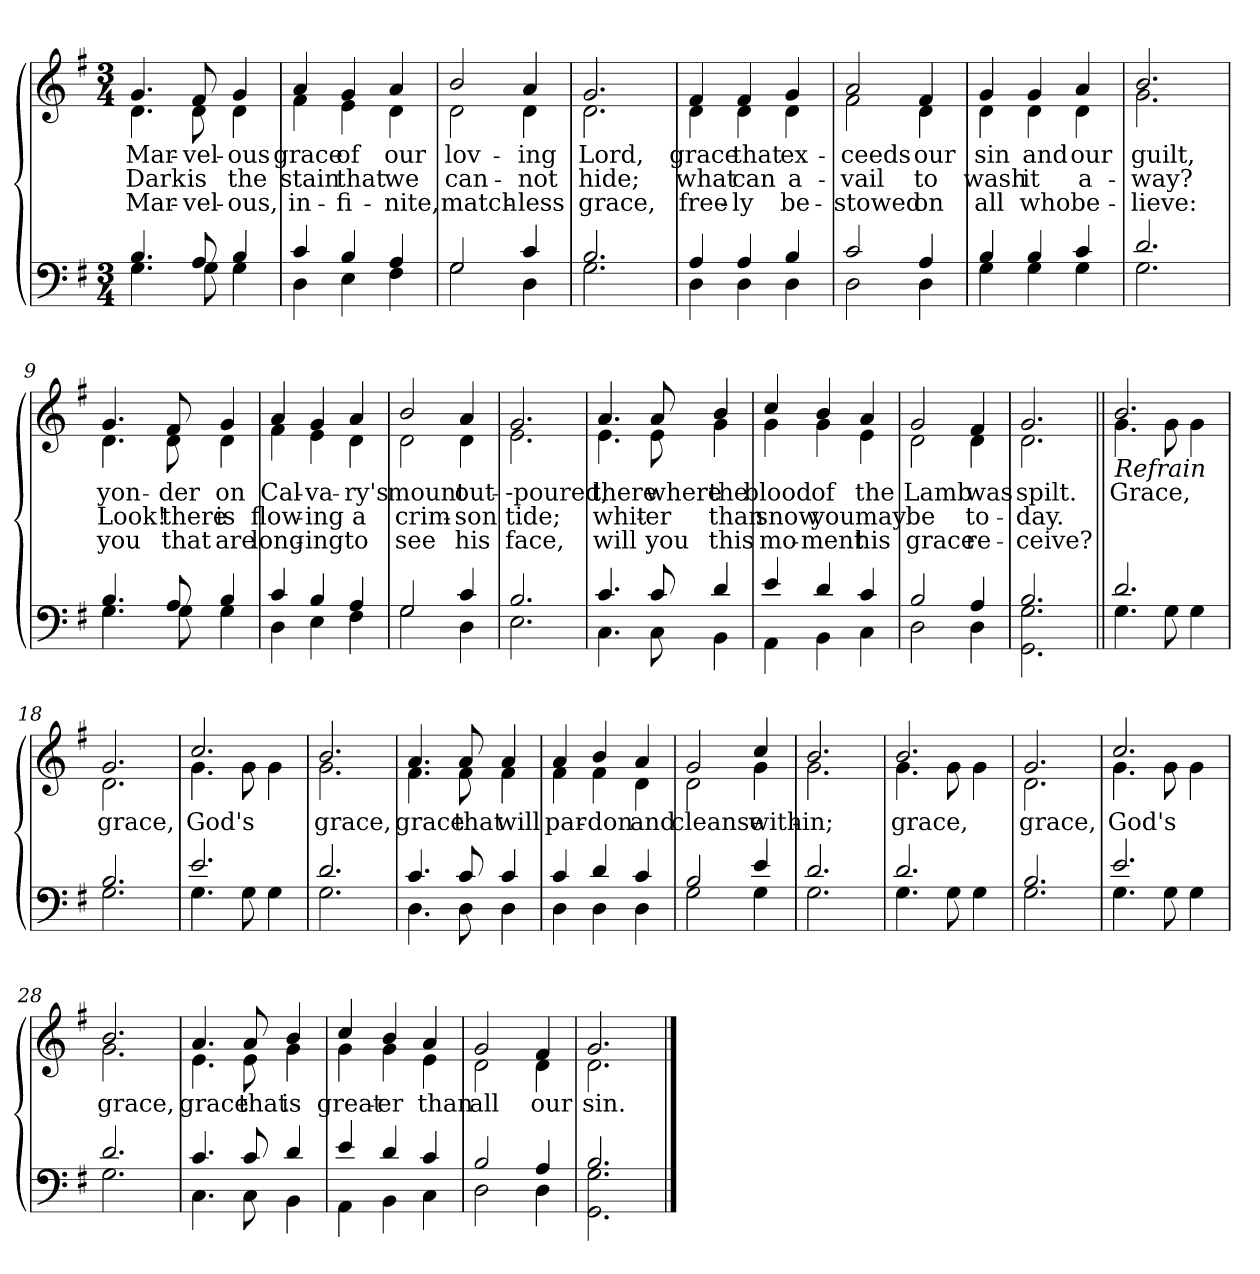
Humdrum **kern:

**kern	**kern	**text	**text	**text
*part2	*part1	*part1	*part1	*part1
*staff2	*staff1	*staff1	*staff1	*staff1
*clefF4	*clefG2	*	*	*
*k[f#]	*k[f#]	*	*	*
*M3/4	*M3/4	*	*	*
=1	=1	=1	=1	=1
*^	*	*	*	*
!	!	!LO:TX:b:i:t=Verse	!	!	!
!	!	!	!LO:LY:b	!LO:LY:b	!LO:LY:b
*	*	*^	*	*	*
4.B/	4.G\	4.g/	4.d\	Mar-	Dark	Mar-
!	!	!	!	!LO:LY:b	!LO:LY:b	!LO:LY:b
8A/	8G\	8f#/	8d\	-vel-	is	-vel-
!	!	!	!	!LO:LY:b	!LO:LY:b	!LO:LY:b
4B/	4G\	4g/	4d\	-ous	the	-ous,
=2	=2	=2	=2	=2	=2	=2
!	!	!	!	!LO:LY:b	!LO:LY:b	!LO:LY:b
4c/	4D\	4a/	4f#\	grace	stain	in-
!	!	!	!	!LO:LY:b	!LO:LY:b	!LO:LY:b
4B/	4E\	4g/	4e\	of	that	-fi-
!	!	!	!	!LO:LY:b	!LO:LY:b	!LO:LY:b
4A/	4F#\	4a/	4d\	our	we	-nite,
=3	=3	=3	=3	=3	=3	=3
!	!	!	!	!LO:LY:b	!LO:LY:b	!LO:LY:b
2G/	2G\	2b/	2d\	lov-	can-	match-
!	!	!	!	!LO:LY:b	!LO:LY:b	!LO:LY:b
4c/	4D\	4a/	4d\	-ing	-not	-less
=4	=4	=4	=4	=4	=4	=4
!	!	!	!	!LO:LY:b	!LO:LY:b	!LO:LY:b
2.B/	2.G\	2.g/	2.d\	Lord,	hide;	grace,
!!LO:LB:g=z	!!
=5	=5	=5	=5	=5	=5	=5
!	!	!	!	!LO:LY:b	!LO:LY:b	!LO:LY:b
4A/	4D\	4f#/	4d\	grace	what	free-
!	!	!	!	!LO:LY:b	!LO:LY:b	!LO:LY:b
4A/	4D\	4f#/	4d\	that	can	-ly
!	!	!	!	!LO:LY:b	!LO:LY:b	!LO:LY:b
4B/	4D\	4g/	4d\	ex-	a-	be-
=6	=6	=6	=6	=6	=6	=6
!	!	!	!	!LO:LY:b	!LO:LY:b	!LO:LY:b
2c/	2D\	2a/	2f#\	-ceeds	-vail	-stowed
!	!	!	!	!LO:LY:b	!LO:LY:b	!LO:LY:b
4A/	4D\	4f#/	4d\	our	to	on
=7	=7	=7	=7	=7	=7	=7
!	!	!	!	!LO:LY:b	!LO:LY:b	!LO:LY:b
4B/	4G\	4g/	4d\	sin	wash	all
!	!	!	!	!LO:LY:b	!LO:LY:b	!LO:LY:b
4B/	4G\	4g/	4d\	and	it	who
!	!	!	!	!LO:LY:b	!LO:LY:b	!LO:LY:b
4c/	4G\	4a/	4d\	our	a-	be-
=8	=8	=8	=8	=8	=8	=8
!	!	!	!	!LO:LY:b	!LO:LY:b	!LO:LY:b
2.d/	2.G\	2.b/	2.g\	guilt,	-way?	-lieve:
!!LO:LB:g=z	!!
=9	=9	=9	=9	=9	=9	=9
!	!	!	!	!LO:LY:b	!LO:LY:b	!LO:LY:b
4.B/	4.G\	4.g/	4.d\	yon-	Look!	you
!	!	!	!	!LO:LY:b	!LO:LY:b	!LO:LY:b
8A/	8G\	8f#/	8d\	-der	there	that
!	!	!	!	!LO:LY:b	!LO:LY:b	!LO:LY:b
4B/	4G\	4g/	4d\	on	is	are
=10	=10	=10	=10	=10	=10	=10
!	!	!	!	!LO:LY:b	!LO:LY:b	!LO:LY:b
4c/	4D\	4a/	4f#\	Cal-	flow-	long-
!	!	!	!	!LO:LY:b	!LO:LY:b	!LO:LY:b
4B/	4E\	4g/	4e\	-va-	-ing	-ing
!	!	!	!	!LO:LY:b	!LO:LY:b	!LO:LY:b
4A/	4F#\	4a/	4d\	-ry's	a	to
=11	=11	=11	=11	=11	=11	=11
!	!	!	!	!LO:LY:b	!LO:LY:b	!LO:LY:b
2G/	2G\	2b/	2d\	mount	crim-	see
!	!	!	!	!LO:LY:b	!LO:LY:b	!LO:LY:b
4c/	4D\	4a/	4d\	out-	-son	his
=12	=12	=12	=12	=12	=12	=12
!	!	!	!	!LO:LY:b	!LO:LY:b	!LO:LY:b
2.B/	2.E\	2.g/	2.e\	--poured,	tide;	face,
!!LO:LB:g=z	!!
=13	=13	=13	=13	=13	=13	=13
!	!	!	!	!LO:LY:b	!LO:LY:b	!LO:LY:b
4.c/	4.C\	4.a/	4.e\	there	whit-	will
!	!	!	!	!LO:LY:b	!LO:LY:b	!LO:LY:b
8c/	8C\	8a/	8e\	where	-er	you
!	!	!	!	!LO:LY:b	!LO:LY:b	!LO:LY:b
4d/	4BB\	4b/	4g\	the	than	this
=14	=14	=14	=14	=14	=14	=14
!	!	!	!	!LO:LY:b	!LO:LY:b	!LO:LY:b
4e/	4AA\	4cc/	4g\	blood	snow	mo-
!	!	!	!	!LO:LY:b	!LO:LY:b	!LO:LY:b
4d/	4BB\	4b/	4g\	of	you	-ment
!	!	!	!	!LO:LY:b	!LO:LY:b	!LO:LY:b
4c/	4C\	4a/	4e\	the	may	his
=15	=15	=15	=15	=15	=15	=15
!	!	!	!	!LO:LY:b	!LO:LY:b	!LO:LY:b
2B/	2D\	2g/	2d\	Lamb	be	grace
!	!	!	!	!LO:LY:b	!LO:LY:b	!LO:LY:b
4A/	4D\	4f#/	4d\	was	to-	re-
=16	=16	=16	=16	=16	=16	=16
!	!	!	!	!LO:LY:b	!LO:LY:b	!LO:LY:b
2.B/	2.GG!\ 2.G\	2.g/	2.d\	spilt.	-day.	-ceive?
!!LO:LB:g=z	!!
=17||	=17||	=17||	=17||	=17||	=17||	=17||
!	!	!LO:TX:b:i:t=Refrain	!	!	!	!
!	!	!	!	!LO:LY:b	!	!
2.d/	4.G\	2.b/	4.g\	Grace,	.	.
.	8G\	.	8g\	.	.	.
.	4G\	.	4g\	.	.	.
=18	=18	=18	=18	=18	=18	=18
!	!	!	!	!LO:LY:b	!	!
2.B/	2.G\	2.g/	2.d\	grace,	.	.
=19	=19	=19	=19	=19	=19	=19
!	!	!	!	!LO:LY:b	!	!
2.e/	4.G\	2.cc/	4.g\	God's	.	.
.	8G\	.	8g\	.	.	.
.	4G\	.	4g\	.	.	.
=20	=20	=20	=20	=20	=20	=20
!	!	!	!	!LO:LY:b	!	!
2.d/	2.G\	2.b/	2.g\	grace,	.	.
!!LO:LB:g=z	!!
=21	=21	=21	=21	=21	=21	=21
!	!	!	!	!LO:LY:b	!	!
4.c/	4.D\	4.a/	4.f#\	grace	.	.
!	!	!	!	!LO:LY:b	!	!
8c/	8D\	8a/	8f#\	that	.	.
!	!	!	!	!LO:LY:b	!	!
4c/	4D\	4a/	4f#\	will	.	.
=22	=22	=22	=22	=22	=22	=22
!	!	!	!	!LO:LY:b	!	!
4c/	4D\	4a/	4f#\	par-	.	.
!	!	!	!	!LO:LY:b	!	!
4d/	4D\	4b/	4f#\	-don	.	.
!	!	!	!	!LO:LY:b	!	!
4c/	4D\	4a/	4d\	and	.	.
=23	=23	=23	=23	=23	=23	=23
!	!	!	!	!LO:LY:b	!	!
2B/	2G\	2g/	2d\	cleanse	.	.
!	!	!	!	!LO:LY:b	!	!
4e/	4G\	4cc/	4g\	with-	.	.
=24	=24	=24	=24	=24	=24	=24
!	!	!	!	!LO:LY:b	!	!
2.d/	2.G\	2.b/	2.g\	-in;	.	.
!!LO:LB:g=z	!!
=25	=25	=25	=25	=25	=25	=25
!	!	!	!	!LO:LY:b	!	!
2.d/	4.G\	2.b/	4.g\	grace,	.	.
.	8G\	.	8g\	.	.	.
.	4G\	.	4g\	.	.	.
=26	=26	=26	=26	=26	=26	=26
!	!	!	!	!LO:LY:b	!	!
2.B/	2.G\	2.g/	2.d\	grace,	.	.
=27	=27	=27	=27	=27	=27	=27
!	!	!	!	!LO:LY:b	!	!
2.e/	4.G\	2.cc/	4.g\	God's	.	.
.	8G\	.	8g\	.	.	.
.	4G\	.	4g\	.	.	.
=28	=28	=28	=28	=28	=28	=28
!	!	!	!	!LO:LY:b	!	!
2.d/	2.G\	2.b/	2.g\	grace,	.	.
!!LO:LB:g=z	!!
=29	=29	=29	=29	=29	=29	=29
!	!	!	!	!LO:LY:b	!	!
4.c/	4.C\	4.a/	4.e\	grace	.	.
!	!	!	!	!LO:LY:b	!	!
8c/	8C\	8a/	8e\	that	.	.
!	!	!	!	!LO:LY:b	!	!
4d/	4BB\	4b/	4g\	is	.	.
=30	=30	=30	=30	=30	=30	=30
!	!	!	!	!LO:LY:b	!	!
4e/	4AA\	4cc/	4g\	great-	.	.
!	!	!	!	!LO:LY:b	!	!
4d/	4BB\	4b/	4g\	-er	.	.
!	!	!	!	!LO:LY:b	!	!
4c/	4C\	4a/	4e\	than	.	.
=31	=31	=31	=31	=31	=31	=31
!	!	!	!	!LO:LY:b	!	!
2B/	2D\	2g/	2d\	all	.	.
!	!	!	!	!LO:LY:b	!	!
4A/	4D\	4f#/	4d\	our	.	.
=32	=32	=32	=32	=32	=32	=32
!	!	!	!	!LO:LY:b	!	!
2.B/	2.GG!\ 2.G\	2.g/	2.d\	sin.	.	.
*v	*v	*	*	*	*	*
*	*v	*v	*	*	*
==	==	==	==	==
*-	*-	*-	*-	*-
